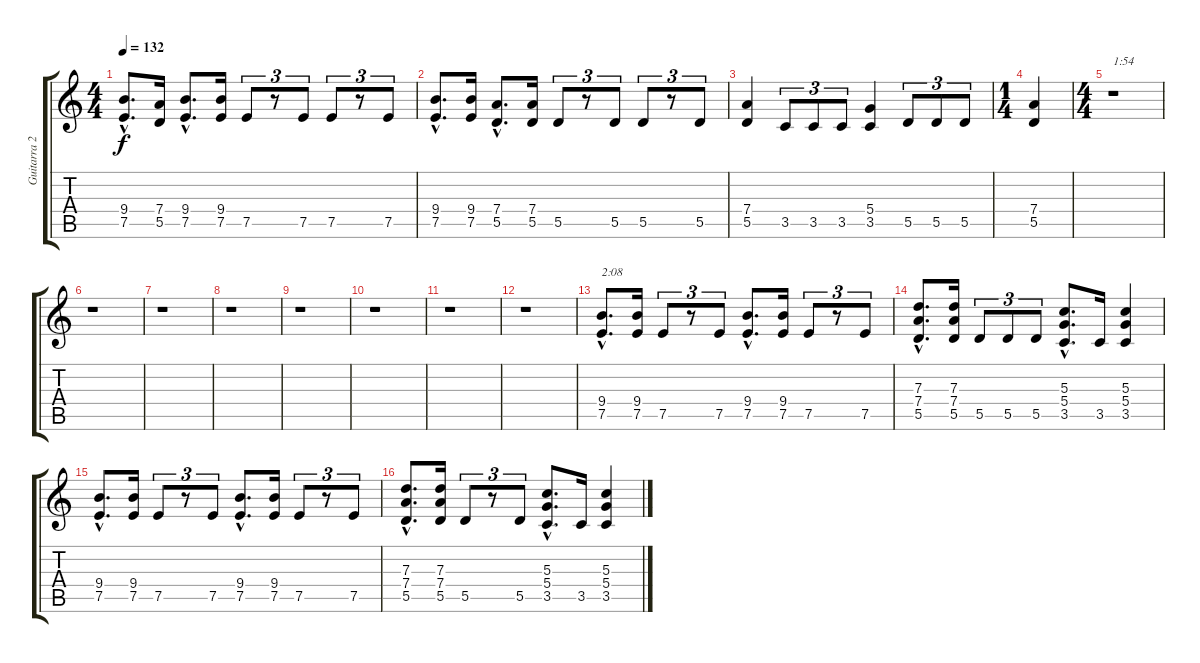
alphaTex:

\track ("Guitarra 2" "Guitarra 2") {instrument distortionguitar}
\staff {score tabs}
\tuning (E4 B3 G3 D3 A2 E2) {hide}
\ts (4 4)
\tempo 132
\clef g2
\ks c
(9.4{hac} 7.5{hac}).8{d dy f} (7.4 5.5).16 (9.4{hac} 7.5{hac}).8{d} (9.4 7.5).16 7.5.8{tu (3 2)} r.8{tu (3 2)} 7.5.8{tu (3 2)} 7.5.8{tu (3 2)} r.8{tu (3 2)} 7.5.8{tu (3 2)} |
(9.4{hac} 7.5{hac}).8{d} (9.4 7.5).16 (7.4{hac} 5.5{hac}).8{d} (7.4 5.5).16 5.5.8{tu (3 2)} r.8{tu (3 2)} 5.5.8{tu (3 2)} 5.5.8{tu (3 2)} r.8{tu (3 2)} 5.5.8{tu (3 2)} |
(7.4 5.5).4 3.5.8{tu (3 2)} 3.5.8{tu (3 2)} 3.5.8{tu (3 2)} (5.4 3.5).4 5.5.8{tu (3 2)} 5.5.8{tu (3 2)} 5.5.8{tu (3 2)} |
\ts (1 4)
(7.4 5.5).4 |
\ts (4 4)
r.1{txt "1:54"} |
r.1 |
r.1 |
r.1 |
r.1 |
r.1 |
r.1 |
r.1 |
(9.4{hac} 7.5{hac}).8{d txt "2:08"} (9.4 7.5).16 7.5.8{tu (3 2)} r.8{tu (3 2)} 7.5.8{tu (3 2)} (9.4{hac} 7.5{hac}).8{d} (9.4 7.5).16 7.5.8{tu (3 2)} r.8{tu (3 2)} 7.5.8{tu (3 2)} |
(7.3{hac} 7.4{hac} 5.5{hac}).8{d} (7.3 7.4 5.5).16 5.5.8{tu (3 2)} 5.5.8{tu (3 2)} 5.5.8{tu (3 2)} (5.3{hac} 5.4{hac} 3.5{hac}).8{d} 3.5.16 (5.3 5.4 3.5).4 |
(9.4{hac} 7.5{hac}).8{d} (9.4 7.5).16 7.5.8{tu (3 2)} r.8{tu (3 2)} 7.5.8{tu (3 2)} (9.4{hac} 7.5{hac}).8{d} (9.4 7.5).16 7.5.8{tu (3 2)} r.8{tu (3 2)} 7.5.8{tu (3 2)} |
(7.3{hac} 7.4{hac} 5.5{hac}).8{d} (7.3 7.4 5.5).16 5.5.8{tu (3 2)} r.8{tu (3 2)} 5.5.8{tu (3 2)} (5.3{hac} 5.4{hac} 3.5{hac}).8{d} 3.5.16 (5.3 5.4 3.5).4
